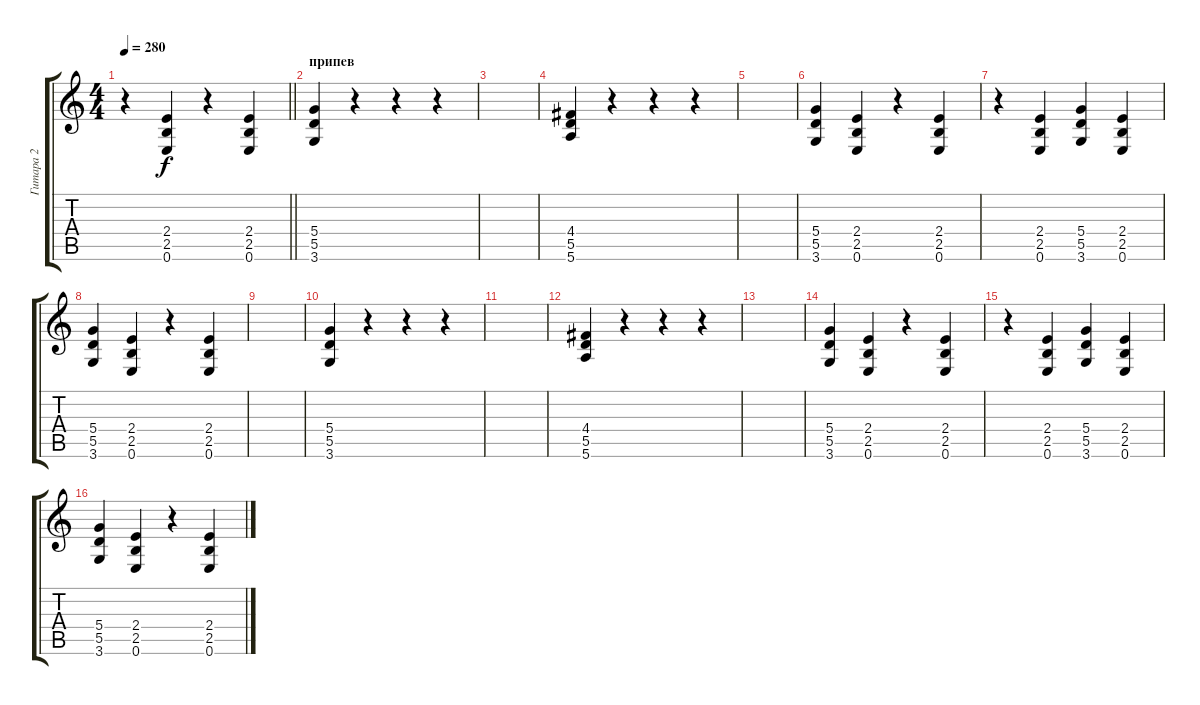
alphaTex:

\track ("Гитара 2" "Гитара 2") {instrument overdrivenguitar}
\staff {score tabs}
\tuning (E4 B3 G3 D3 A2 E2) {hide}
\ts (4 4)
\tempo 280
\clef g2
\barLineRight lightlight
\ks c
r.4{dy f} (2.4 2.5 0.6).4 r.4 (2.4 2.5 0.6).4 |
\section ("" "припев")
(5.4 5.5 3.6).4 r.4 r.4 r.4 |
|
(4.4 5.5 5.6).4 r.4 r.4 r.4 |
|
(5.4 5.5 3.6).4 (2.4 2.5 0.6).4 r.4 (2.4 2.5 0.6).4 |
r.4 (2.4 2.5 0.6).4 (5.4 5.5 3.6).4 (2.4 2.5 0.6).4 |
(5.4 5.5 3.6).4 (2.4 2.5 0.6).4 r.4 (2.4 2.5 0.6).4 |
|
(5.4 5.5 3.6).4 r.4 r.4 r.4 |
|
(4.4 5.5 5.6).4 r.4 r.4 r.4 |
|
(5.4 5.5 3.6).4 (2.4 2.5 0.6).4 r.4 (2.4 2.5 0.6).4 |
r.4 (2.4 2.5 0.6).4 (5.4 5.5 3.6).4 (2.4 2.5 0.6).4 |
(5.4 5.5 3.6).4 (2.4 2.5 0.6).4 r.4 (2.4 2.5 0.6).4
